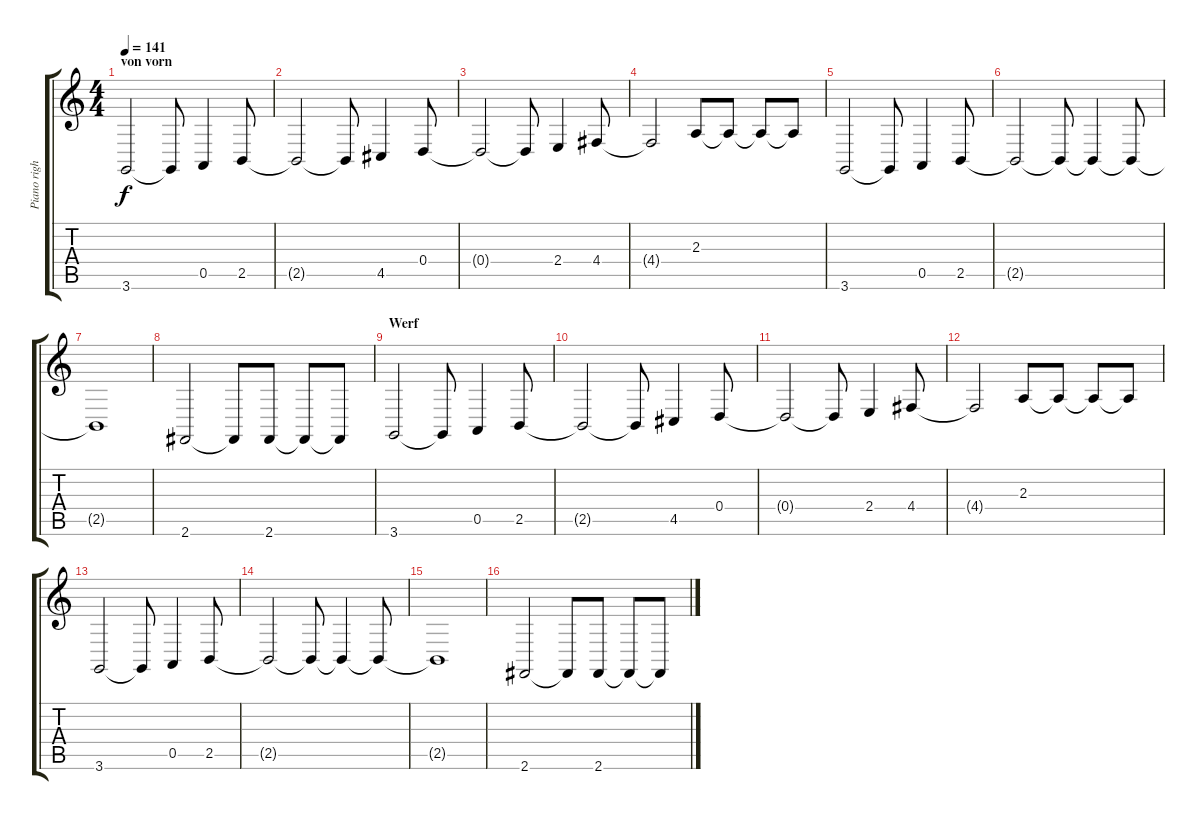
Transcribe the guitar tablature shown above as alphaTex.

\track ("Piano right Hand" "Piano righ") {instrument acousticgrandpiano}
\staff {score tabs}
\tuning (E4 B3 G3 D3 A2 E2) {hide}
\ts (4 4)
\section ("" "von vorn")
\tempo 141
\clef g2
\ks c
3.6.2{dy f} 3.6{t}.8 0.5.4 2.5.8 |
2.5{t}.2 2.5{t}.8 4.5.4 0.4.8 |
0.4{t}.2 0.4{t}.8 2.4.4 4.4.8 |
4.4{t}.2 2.3.8 2.3{t}.8 2.3{t}.8 2.3{t}.8 |
3.6.2 3.6{t}.8 0.5.4 2.5.8 |
2.5{t}.2 2.5{t}.8 2.5{t}.4 2.5{t}.8 |
2.5{t}.1 |
2.6.2 2.6{t}.8 2.6.8 2.6{t}.8 2.6{t}.8 |
\section ("" "Werf")
3.6.2 3.6{t}.8 0.5.4 2.5.8 |
2.5{t}.2 2.5{t}.8 4.5.4 0.4.8 |
0.4{t}.2 0.4{t}.8 2.4.4 4.4.8 |
4.4{t}.2 2.3.8 2.3{t}.8 2.3{t}.8 2.3{t}.8 |
3.6.2 3.6{t}.8 0.5.4 2.5.8 |
2.5{t}.2 2.5{t}.8 2.5{t}.4 2.5{t}.8 |
2.5{t}.1 |
2.6.2 2.6{t}.8 2.6.8 2.6{t}.8 2.6{t}.8
